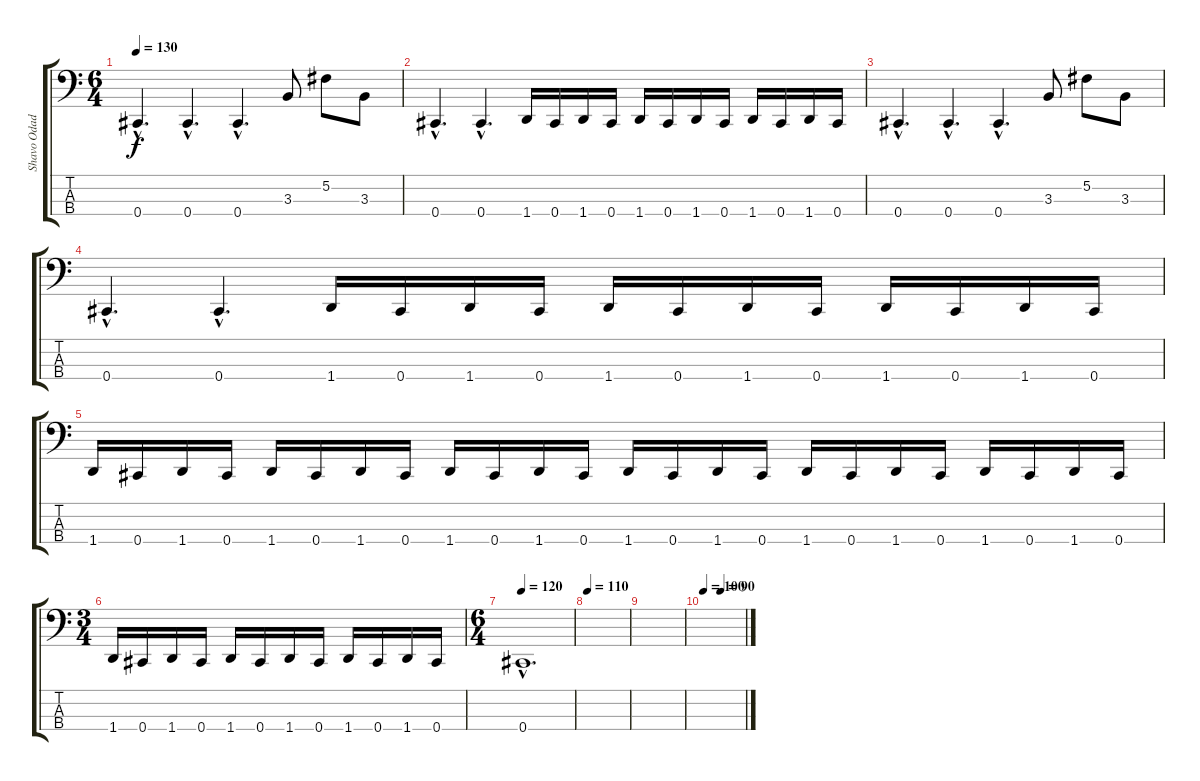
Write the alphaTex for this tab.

\track ("Shavo Odadjian" "Shavo Odad") {instrument electricbasspick}
\staff {score tabs}
\tuning (Gb2 Db2 Ab1 Db1) {hide}
\ts (6 4)
\tempo 130
\clef f4
\ks c
0.4{hac}.4{d dy f} 0.4{hac}.4{d} 0.4{hac}.4{d} 3.3.8 5.2.8 3.3.8 |
0.4{hac}.4{d} 0.4{hac}.4{d} 1.4.16 0.4.16 1.4.16 0.4.16 1.4.16 0.4.16 1.4.16 0.4.16 1.4.16 0.4.16 1.4.16 0.4.16 |
0.4{hac}.4{d} 0.4{hac}.4{d} 0.4{hac}.4{d} 3.3.8 5.2.8 3.3.8 |
0.4{hac}.4{d} 0.4{hac}.4{d} 1.4.16 0.4.16 1.4.16 0.4.16 1.4.16 0.4.16 1.4.16 0.4.16 1.4.16 0.4.16 1.4.16 0.4.16 |
1.4.16 0.4.16 1.4.16 0.4.16 1.4.16 0.4.16 1.4.16 0.4.16 1.4.16 0.4.16 1.4.16 0.4.16 1.4.16 0.4.16 1.4.16 0.4.16 1.4.16 0.4.16 1.4.16 0.4.16 1.4.16 0.4.16 1.4.16 0.4.16 |
\ts (3 4)
1.4.16 0.4.16 1.4.16 0.4.16 1.4.16 0.4.16 1.4.16 0.4.16 1.4.16 0.4.16 1.4.16 0.4.16 |
\ts (6 4)
\tempo 120
0.4{hac}.1{d} |
\tempo 110
|
|
\tempo 100
\tempo (90 0.4166666666666667)
